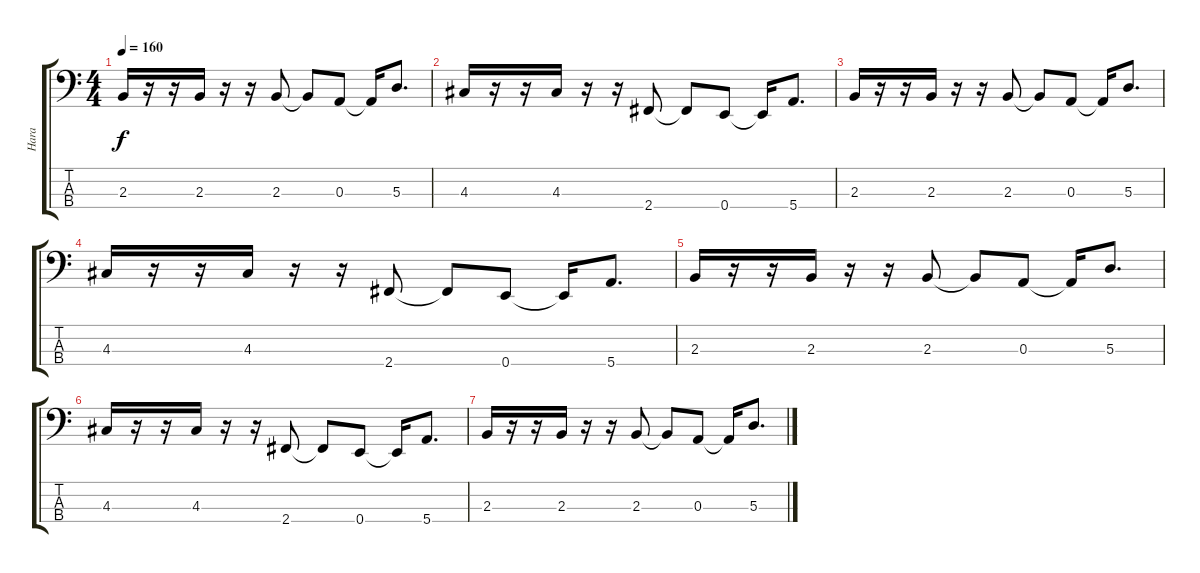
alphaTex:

\track ("Hara" "Hara") {instrument electricbasspick}
\staff {score tabs}
\tuning (G2 D2 A1 E1) {hide}
\ts (4 4)
\tempo 160
\clef f4
\ks c
2.3.16{dy f} r.16 r.16 2.3.16 r.16 r.16 2.3.8 2.3{t}.8 0.3.8 0.3{t}.16 5.3.8{d} |
4.3.16 r.16 r.16 4.3.16 r.16 r.16 2.4.8 2.4{t}.8 0.4.8 0.4{t}.16 5.4.8{d} |
2.3.16 r.16 r.16 2.3.16 r.16 r.16 2.3.8 2.3{t}.8 0.3.8 0.3{t}.16 5.3.8{d} |
4.3.16 r.16 r.16 4.3.16 r.16 r.16 2.4.8 2.4{t}.8 0.4.8 0.4{t}.16 5.4.8{d} |
2.3.16 r.16 r.16 2.3.16 r.16 r.16 2.3.8 2.3{t}.8 0.3.8 0.3{t}.16 5.3.8{d} |
4.3.16 r.16 r.16 4.3.16 r.16 r.16 2.4.8 2.4{t}.8 0.4.8 0.4{t}.16 5.4.8{d} |
2.3.16 r.16 r.16 2.3.16 r.16 r.16 2.3.8 2.3{t}.8 0.3.8 0.3{t}.16 5.3.8{d}
